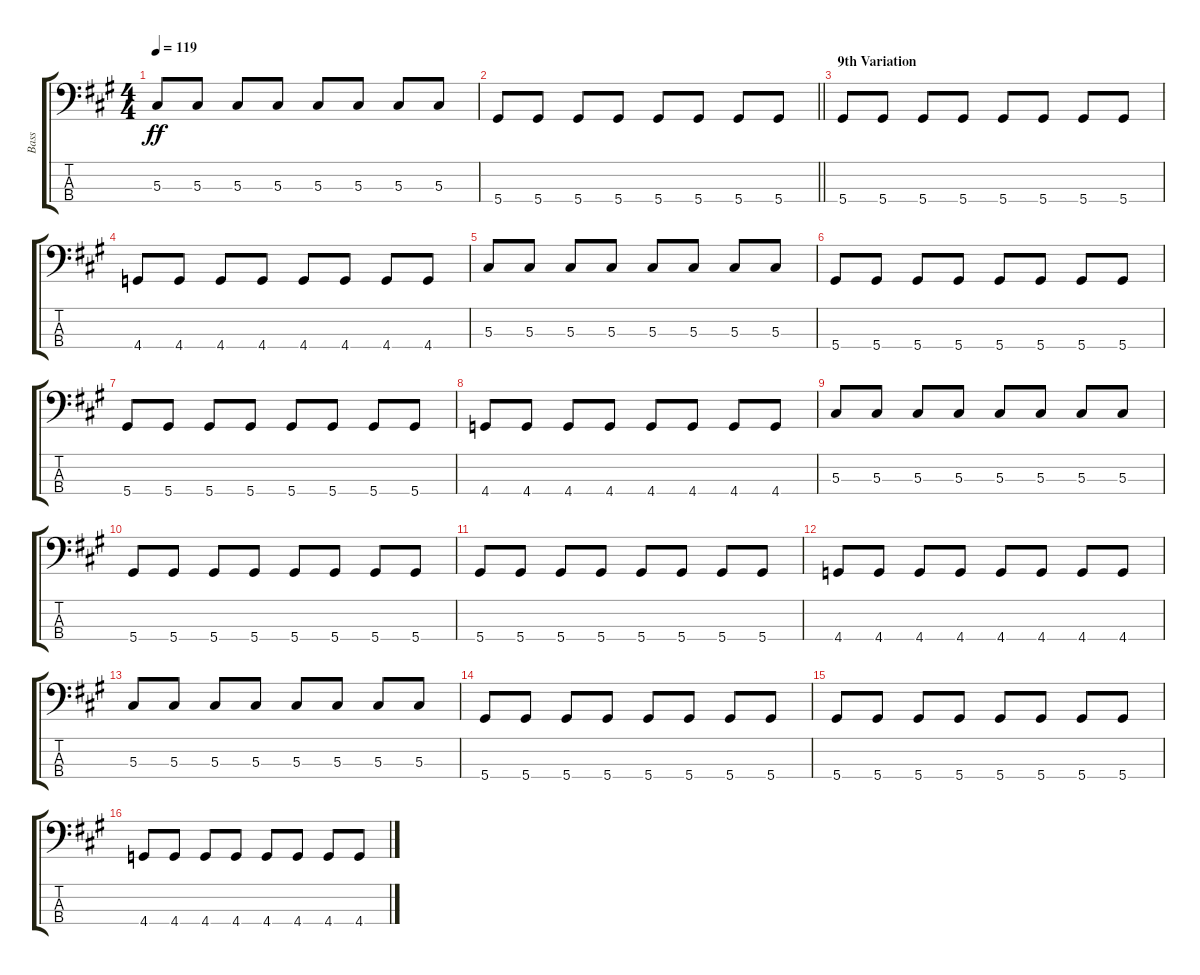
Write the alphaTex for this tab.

\track ("Bass" "Bass") {instrument electricbasspick}
\staff {score tabs}
\tuning (Gb2 Db2 Ab1 Eb1) {hide}
\ts (4 4)
\tempo 119
\clef f4
\ks a
5.3.8{dy ff} 5.3.8 5.3.8 5.3.8 5.3.8 5.3.8 5.3.8 5.3.8 |
\barLineRight lightlight
5.4.8 5.4.8 5.4.8 5.4.8 5.4.8 5.4.8 5.4.8 5.4.8 |
\section ("" "9th Variation")
5.4.8 5.4.8 5.4.8 5.4.8 5.4.8 5.4.8 5.4.8 5.4.8 |
4.4.8 4.4.8 4.4.8 4.4.8 4.4.8 4.4.8 4.4.8 4.4.8 |
5.3.8 5.3.8 5.3.8 5.3.8 5.3.8 5.3.8 5.3.8 5.3.8 |
5.4.8 5.4.8 5.4.8 5.4.8 5.4.8 5.4.8 5.4.8 5.4.8 |
5.4.8 5.4.8 5.4.8 5.4.8 5.4.8 5.4.8 5.4.8 5.4.8 |
4.4.8 4.4.8 4.4.8 4.4.8 4.4.8 4.4.8 4.4.8 4.4.8 |
5.3.8 5.3.8 5.3.8 5.3.8 5.3.8 5.3.8 5.3.8 5.3.8 |
5.4.8 5.4.8 5.4.8 5.4.8 5.4.8 5.4.8 5.4.8 5.4.8 |
5.4.8 5.4.8 5.4.8 5.4.8 5.4.8 5.4.8 5.4.8 5.4.8 |
4.4.8 4.4.8 4.4.8 4.4.8 4.4.8 4.4.8 4.4.8 4.4.8 |
5.3.8 5.3.8 5.3.8 5.3.8 5.3.8 5.3.8 5.3.8 5.3.8 |
5.4.8 5.4.8 5.4.8 5.4.8 5.4.8 5.4.8 5.4.8 5.4.8 |
5.4.8 5.4.8 5.4.8 5.4.8 5.4.8 5.4.8 5.4.8 5.4.8 |
4.4.8 4.4.8 4.4.8 4.4.8 4.4.8 4.4.8 4.4.8 4.4.8
